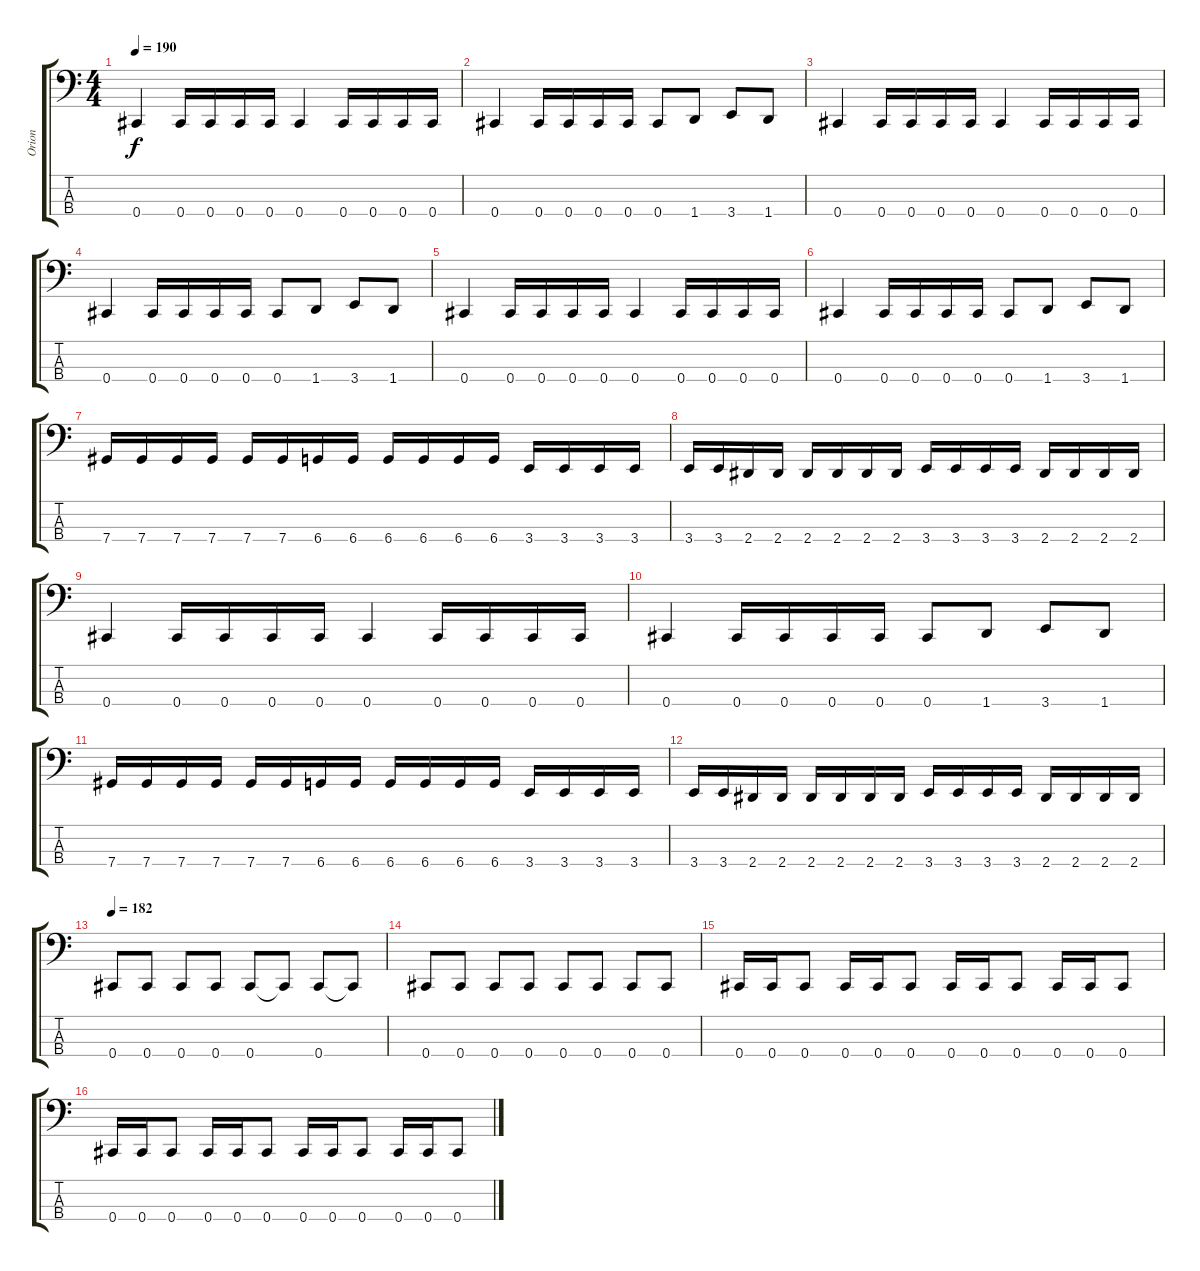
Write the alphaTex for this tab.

\track ("Orion" "Orion") {instrument electricbassfinger}
\staff {score tabs}
\tuning (E2 B1 Gb1 Db1) {hide}
\ts (4 4)
\tempo 190
\clef f4
\ks c
0.4.4{dy f} 0.4.16 0.4.16 0.4.16 0.4.16 0.4.4 0.4.16 0.4.16 0.4.16 0.4.16 |
0.4.4 0.4.16 0.4.16 0.4.16 0.4.16 0.4.8 1.4.8 3.4.8 1.4.8 |
0.4.4 0.4.16 0.4.16 0.4.16 0.4.16 0.4.4 0.4.16 0.4.16 0.4.16 0.4.16 |
0.4.4 0.4.16 0.4.16 0.4.16 0.4.16 0.4.8 1.4.8 3.4.8 1.4.8 |
\section ("" "")
0.4.4 0.4.16 0.4.16 0.4.16 0.4.16 0.4.4 0.4.16 0.4.16 0.4.16 0.4.16 |
0.4.4 0.4.16 0.4.16 0.4.16 0.4.16 0.4.8 1.4.8 3.4.8 1.4.8 |
7.4.16 7.4.16 7.4.16 7.4.16 7.4.16 7.4.16 6.4.16 6.4.16 6.4.16 6.4.16 6.4.16 6.4.16 3.4.16 3.4.16 3.4.16 3.4.16 |
3.4.16 3.4.16 2.4.16 2.4.16 2.4.16 2.4.16 2.4.16 2.4.16 3.4.16 3.4.16 3.4.16 3.4.16 2.4.16 2.4.16 2.4.16 2.4.16 |
0.4.4 0.4.16 0.4.16 0.4.16 0.4.16 0.4.4 0.4.16 0.4.16 0.4.16 0.4.16 |
0.4.4 0.4.16 0.4.16 0.4.16 0.4.16 0.4.8 1.4.8 3.4.8 1.4.8 |
7.4.16 7.4.16 7.4.16 7.4.16 7.4.16 7.4.16 6.4.16 6.4.16 6.4.16 6.4.16 6.4.16 6.4.16 3.4.16 3.4.16 3.4.16 3.4.16 |
3.4.16 3.4.16 2.4.16 2.4.16 2.4.16 2.4.16 2.4.16 2.4.16 3.4.16 3.4.16 3.4.16 3.4.16 2.4.16 2.4.16 2.4.16 2.4.16 |
\section ("" "")
\tempo 183
\tempo 182
0.4.8 0.4.8 0.4.8 0.4.8 0.4.8 0.4{t}.8 0.4.8 0.4{t}.8 |
0.4.8 0.4.8 0.4.8 0.4.8 0.4.8 0.4.8 0.4.8 0.4.8 |
0.4.16 0.4.16 0.4.8 0.4.16 0.4.16 0.4.8 0.4.16 0.4.16 0.4.8 0.4.16 0.4.16 0.4.8 |
0.4.16 0.4.16 0.4.8 0.4.16 0.4.16 0.4.8 0.4.16 0.4.16 0.4.8 0.4.16 0.4.16 0.4.8
